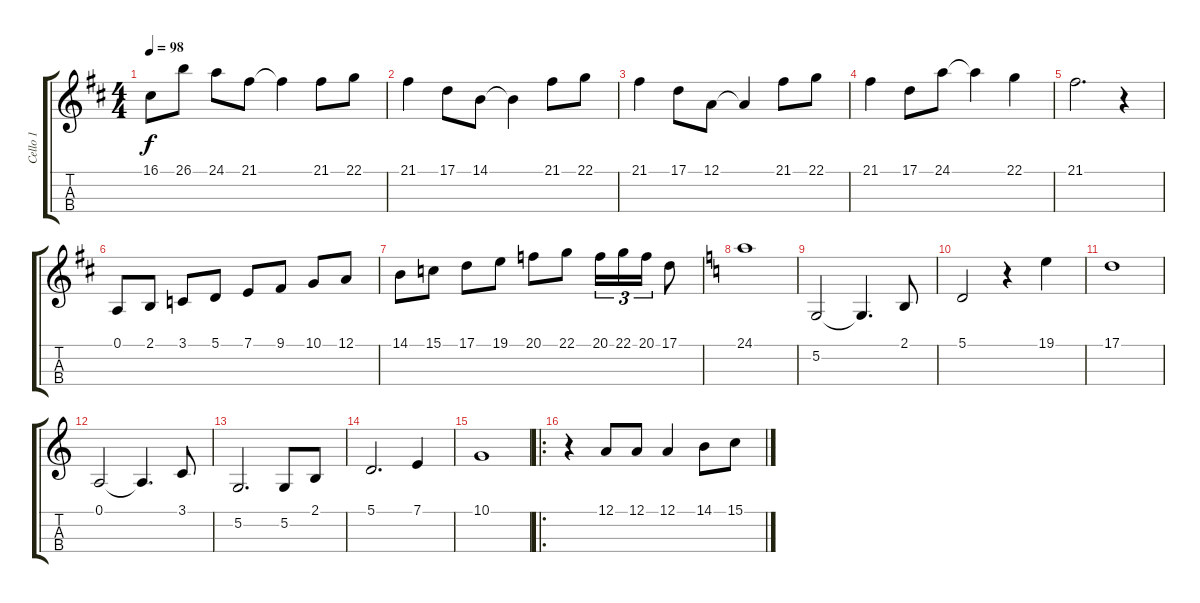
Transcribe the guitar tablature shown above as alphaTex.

\track ("Cello 1" "Cello 1") {instrument cello}
\staff {score tabs}
\tuning (A3 D3 G2 C2) {hide}
\ts (4 4)
\tempo 98
\clef g2
\ks d
16.1.8{dy f} 26.1.8 24.1.8 21.1.8 21.1{t}.4 21.1.8 22.1.8 |
21.1.4 17.1.8 14.1.8 14.1{t}.4 21.1.8 22.1.8 |
21.1.4 17.1.8 12.1.8 12.1{t}.4 21.1.8 22.1.8 |
21.1.4 17.1.8 24.1.8 24.1{t}.4 22.1.4 |
21.1.2{d} r.4 |
0.1.8 2.1.8 3.1.8 5.1.8 7.1.8 9.1.8 10.1.8 12.1.8 |
14.1.8 15.1.8 17.1.8 19.1.8 20.1.8 22.1.8 20.1.16{tu (3 2)} 22.1.16{tu (3 2)} 20.1.16{tu (3 2)} 17.1.8 |
\ks c
24.1.1 |
5.2.2 5.2{t}.4{d} 2.1.8 |
5.1.2 r.4 19.1.4 |
17.1.1 |
0.1.2 0.1{t}.4{d} 3.1.8 |
5.2.2{d} 5.2.8 2.1.8 |
5.1.2{d} 7.1.4 |
10.1.1 |
\ro
r.4 12.1.8 12.1.8 12.1.4 14.1.8 15.1.8
